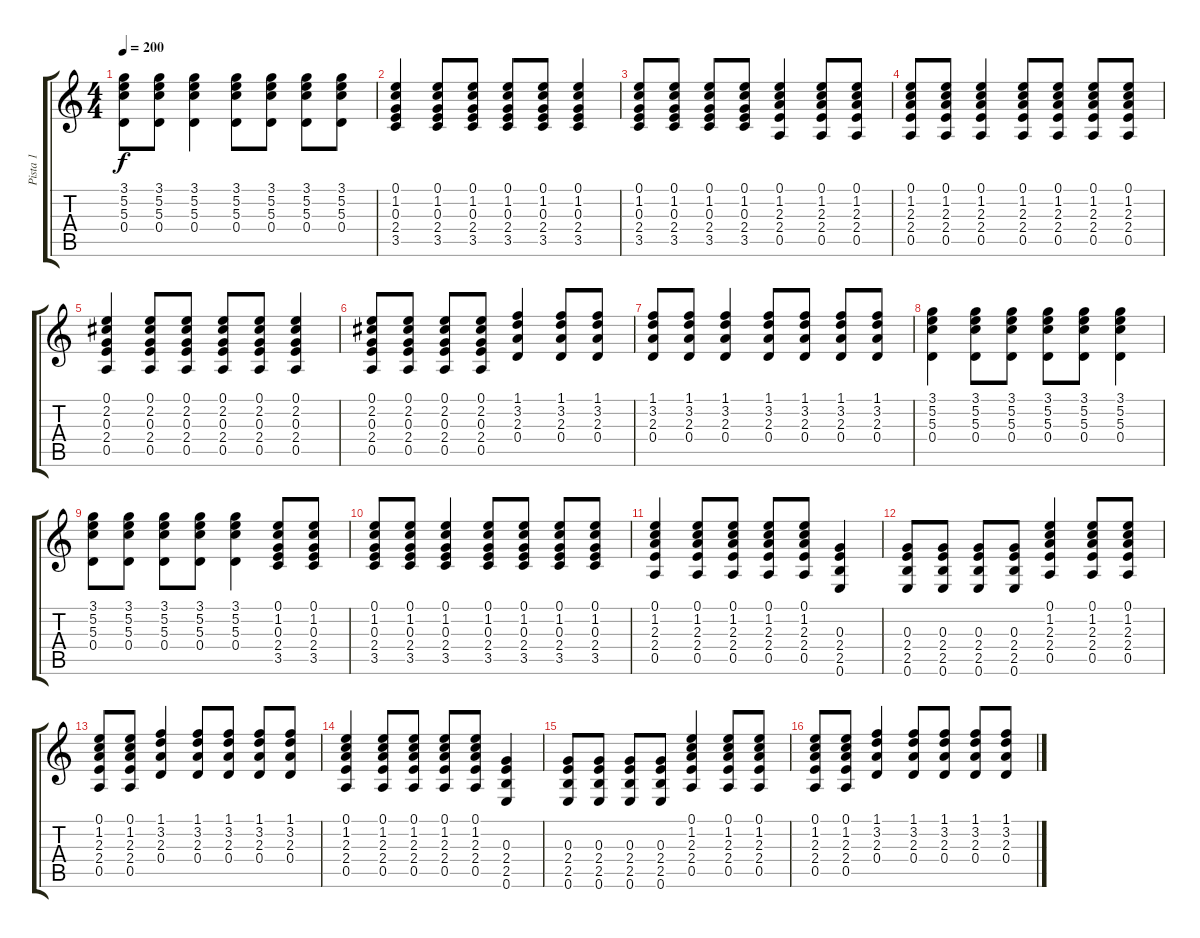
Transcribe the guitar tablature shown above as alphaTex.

\track ("Pista 1" "Pista 1") {instrument acousticguitarnylon}
\staff {score tabs}
\tuning (E4 B3 G3 D3 A2 E2) {hide}
\ts (4 4)
\tempo 200
\clef g2
\ks c
(3.1 5.2 5.3 0.4).8{dy f} (3.1 5.2 5.3 0.4).8 (3.1 5.2 5.3 0.4).4 (3.1 5.2 5.3 0.4).8 (3.1 5.2 5.3 0.4).8 (3.1 5.2 5.3 0.4).8 (3.1 5.2 5.3 0.4).8 |
(0.1 1.2 0.3 2.4 3.5).4 (0.1 1.2 0.3 2.4 3.5).8 (0.1 1.2 0.3 2.4 3.5).8 (0.1 1.2 0.3 2.4 3.5).8 (0.1 1.2 0.3 2.4 3.5).8 (0.1 1.2 0.3 2.4 3.5).4 |
(0.1 1.2 0.3 2.4 3.5).8 (0.1 1.2 0.3 2.4 3.5).8 (0.1 1.2 0.3 2.4 3.5).8 (0.1 1.2 0.3 2.4 3.5).8 (0.1 1.2 2.3 2.4 0.5).4 (0.1 1.2 2.3 2.4 0.5).8 (0.1 1.2 2.3 2.4 0.5).8 |
(0.1 1.2 2.3 2.4 0.5).8 (0.1 1.2 2.3 2.4 0.5).8 (0.1 1.2 2.3 2.4 0.5).4 (0.1 1.2 2.3 2.4 0.5).8 (0.1 1.2 2.3 2.4 0.5).8 (0.1 1.2 2.3 2.4 0.5).8 (0.1 1.2 2.3 2.4 0.5).8 |
(0.1 2.2 0.3 2.4 0.5).4 (0.1 2.2 0.3 2.4 0.5).8 (0.1 2.2 0.3 2.4 0.5).8 (0.1 2.2 0.3 2.4 0.5).8 (0.1 2.2 0.3 2.4 0.5).8 (0.1 2.2 0.3 2.4 0.5).4 |
(0.1 2.2 0.3 2.4 0.5).8 (0.1 2.2 0.3 2.4 0.5).8 (0.1 2.2 0.3 2.4 0.5).8 (0.1 2.2 0.3 2.4 0.5).8 (1.1 3.2 2.3 0.4).4 (1.1 3.2 2.3 0.4).8 (1.1 3.2 2.3 0.4).8 |
(1.1 3.2 2.3 0.4).8 (1.1 3.2 2.3 0.4).8 (1.1 3.2 2.3 0.4).4 (1.1 3.2 2.3 0.4).8 (1.1 3.2 2.3 0.4).8 (1.1 3.2 2.3 0.4).8 (1.1 3.2 2.3 0.4).8 |
(3.1 5.2 5.3 0.4).4 (3.1 5.2 5.3 0.4).8 (3.1 5.2 5.3 0.4).8 (3.1 5.2 5.3 0.4).8 (3.1 5.2 5.3 0.4).8 (3.1 5.2 5.3 0.4).4 |
(3.1 5.2 5.3 0.4).8 (3.1 5.2 5.3 0.4).8 (3.1 5.2 5.3 0.4).8 (3.1 5.2 5.3 0.4).8 (3.1 5.2 5.3 0.4).4 (0.1 1.2 0.3 2.4 3.5).8 (0.1 1.2 0.3 2.4 3.5).8 |
(0.1 1.2 0.3 2.4 3.5).8 (0.1 1.2 0.3 2.4 3.5).8 (0.1 1.2 0.3 2.4 3.5).4 (0.1 1.2 0.3 2.4 3.5).8 (0.1 1.2 0.3 2.4 3.5).8 (0.1 1.2 0.3 2.4 3.5).8 (0.1 1.2 0.3 2.4 3.5).8 |
(0.1 1.2 2.3 2.4 0.5).4 (0.1 1.2 2.3 2.4 0.5).8 (0.1 1.2 2.3 2.4 0.5).8 (0.1 1.2 2.3 2.4 0.5).8 (0.1 1.2 2.3 2.4 0.5).8 (0.3 2.4 2.5 0.6).4 |
(0.3 2.4 2.5 0.6).8 (0.3 2.4 2.5 0.6).8 (0.3 2.4 2.5 0.6).8 (0.3 2.4 2.5 0.6).8 (0.1 1.2 2.3 2.4 0.5).4 (0.1 1.2 2.3 2.4 0.5).8 (0.1 1.2 2.3 2.4 0.5).8 |
(0.1 1.2 2.3 2.4 0.5).8 (0.1 1.2 2.3 2.4 0.5).8 (1.1 3.2 2.3 0.4).4 (1.1 3.2 2.3 0.4).8 (1.1 3.2 2.3 0.4).8 (1.1 3.2 2.3 0.4).8 (1.1 3.2 2.3 0.4).8 |
(0.1 1.2 2.3 2.4 0.5).4 (0.1 1.2 2.3 2.4 0.5).8 (0.1 1.2 2.3 2.4 0.5).8 (0.1 1.2 2.3 2.4 0.5).8 (0.1 1.2 2.3 2.4 0.5).8 (0.3 2.4 2.5 0.6).4 |
(0.3 2.4 2.5 0.6).8 (0.3 2.4 2.5 0.6).8 (0.3 2.4 2.5 0.6).8 (0.3 2.4 2.5 0.6).8 (0.1 1.2 2.3 2.4 0.5).4 (0.1 1.2 2.3 2.4 0.5).8 (0.1 1.2 2.3 2.4 0.5).8 |
(0.1 1.2 2.3 2.4 0.5).8 (0.1 1.2 2.3 2.4 0.5).8 (1.1 3.2 2.3 0.4).4 (1.1 3.2 2.3 0.4).8 (1.1 3.2 2.3 0.4).8 (1.1 3.2 2.3 0.4).8 (1.1 3.2 2.3 0.4).8
